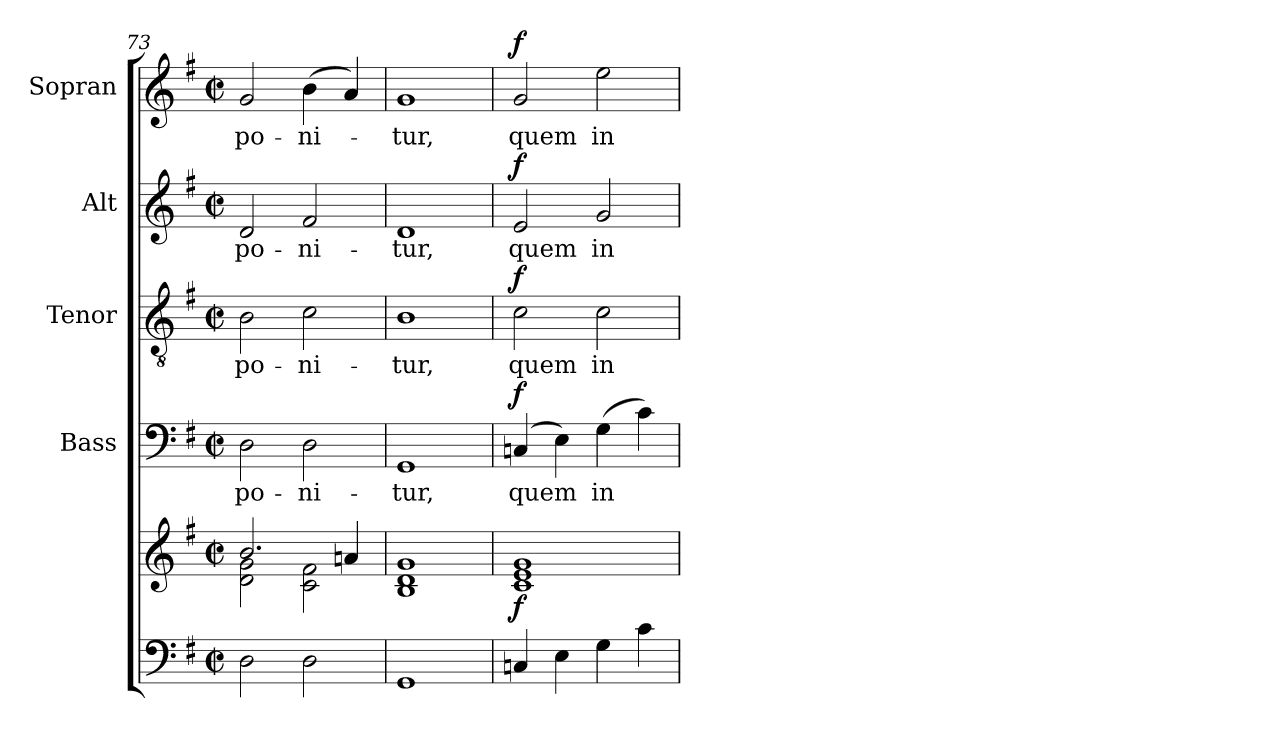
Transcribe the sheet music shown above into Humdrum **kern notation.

**kern	**kern	**dynam	**kern	**text	**dynam	**kern	**text	**dynam	**kern	**text	**dynam	**kern	**text	**dynam
*part5	*part5	*part5	*part4	*part4	*part4	*part3	*part3	*part3	*part2	*part2	*part2	*part1	*part1	*part1
*staff6	*staff5	*staff5/6	*staff4	*staff4	*staff4	*staff3	*staff3	*staff3	*staff2	*staff2	*staff2	*staff1	*staff1	*staff1
*	*	*	*I"Bass	*	*	*I"Tenor	*	*	*I"Alt	*	*	*I"Sopran	*	*
*	*	*	*I'B.	*	*	*I'T.	*	*	*I'A.	*	*	*I'S.	*	*
*clefF4	*clefG2	*	*clefF4	*	*	*clefGv2	*	*	*clefG2	*	*	*clefG2	*	*
*k[f#]	*k[f#]	*	*k[f#]	*	*	*k[f#]	*	*	*k[f#]	*	*	*k[f#]	*	*
*G:	*G:	*	*G:	*	*	*G:	*	*	*G:	*	*	*G:	*	*
*M2/2	*M2/2	*	*M2/2	*	*	*M2/2	*	*	*M2/2	*	*	*M2/2	*	*
*met(c|)	*met(c|)	*	*met(c|)	*	*	*met(c|)	*	*	*met(c|)	*	*	*met(c|)	*	*
=73	=73	=73	=73	=73	=73	=73	=73	=73	=73	=73	=73	=73	=73	=73
*	*^	*	*	*	*	*	*	*	*	*	*	*	*	*
!	!	!	!	!	!LO:LY:b	!	!	!LO:LY:b	!	!	!LO:LY:b	!	!	!LO:LY:b	!
2D\	2.b/	2d\ 2g\	.	2D\	-po-	.	2B\	-po-	.	2d/	-po-	.	2g/	-po-	.
!	!	!	!	!	!LO:LY:b	!	!	!LO:LY:b	!	!	!LO:LY:b	!	!	!LO:LY:b	!
2D\	.	2c\ 2f#\	.	2D\	-ni-	.	2c\	-ni-	.	2f#/	-ni-	.	(>4b\	-ni-	.
.	4an/	.	.	.	.	.	.	.	.	.	.	.	4a/)	.	.
*	*v	*v	*	*	*	*	*	*	*	*	*	*	*	*	*
=74	=74	=74	=74	=74	=74	=74	=74	=74	=74	=74	=74	=74	=74	=74
!	!	!	!	!LO:LY:b	!	!	!LO:LY:b	!	!	!LO:LY:b	!	!	!LO:LY:b	!
1GG	1B 1d 1g	.	1GG	-tur,	.	1B	-tur,	.	1d	-tur,	.	1g	-tur,	.
=75	=75	=75	=75	=75	=75	=75	=75	=75	=75	=75	=75	=75	=75	=75
!	!	!LO:DY:b	!	!LO:LY:b	!LO:DY:a	!	!LO:LY:b	!LO:DY:a	!	!LO:LY:b	!LO:DY:a	!	!LO:LY:b	!LO:DY:a
4Cn/	1c 1e 1g	f	(4Cn/	quem	f	2c\	quem	f	2e/	quem	f	2g/	quem	f
4E\	.	.	4E\)	.	.	.	.	.	.	.	.	.	.	.
!	!	!	!	!LO:LY:b	!	!	!LO:LY:b	!	!	!LO:LY:b	!	!	!LO:LY:b	!
4G\	.	.	(>4G\	in	.	2c\	in	.	2g/	in	.	2ee\	in	.
4c\	.	.	4c\)	.	.	.	.	.	.	.	.	.	.	.
=	=	=	=	=	=	=	=	=	=	=	=	=	=	=
*-	*-	*-	*-	*-	*-	*-	*-	*-	*-	*-	*-	*-	*-	*-
